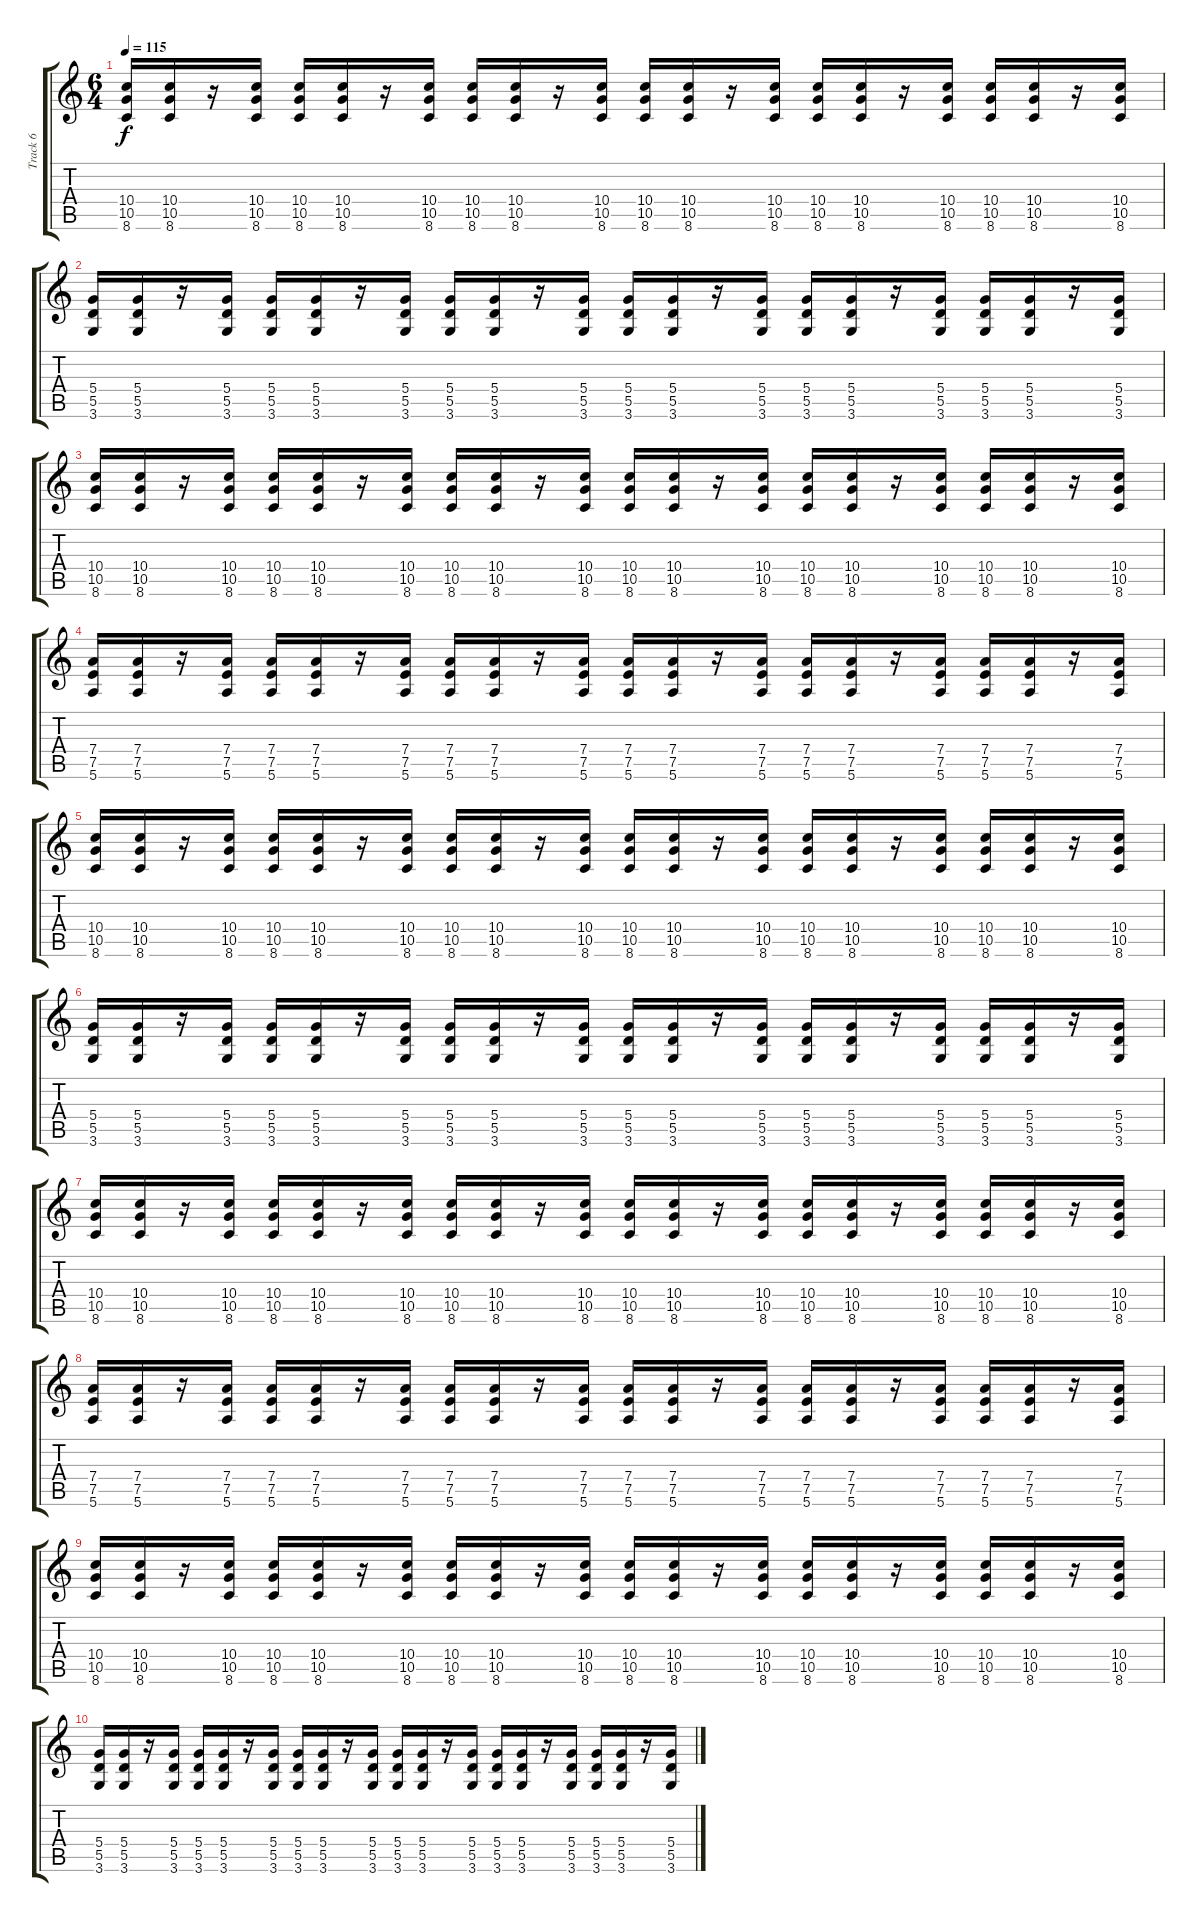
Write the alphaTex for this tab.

\track ("Track 6" "Track 6") {instrument distortionguitar}
\staff {score tabs}
\tuning (E4 B3 G3 D3 A2 E2) {hide}
\ts (6 4)
\tempo 115
\clef g2
\ks c
(10.4 10.5 8.6).16{dy f} (10.4 10.5 8.6).16 r.16 (10.4 10.5 8.6).16 (10.4 10.5 8.6).16 (10.4 10.5 8.6).16 r.16 (10.4 10.5 8.6).16 (10.4 10.5 8.6).16 (10.4 10.5 8.6).16 r.16 (10.4 10.5 8.6).16 (10.4 10.5 8.6).16 (10.4 10.5 8.6).16 r.16 (10.4 10.5 8.6).16 (10.4 10.5 8.6).16 (10.4 10.5 8.6).16 r.16 (10.4 10.5 8.6).16 (10.4 10.5 8.6).16 (10.4 10.5 8.6).16 r.16 (10.4 10.5 8.6).16 |
(5.4 5.5 3.6).16 (5.4 5.5 3.6).16 r.16 (5.4 5.5 3.6).16 (5.4 5.5 3.6).16 (5.4 5.5 3.6).16 r.16 (5.4 5.5 3.6).16 (5.4 5.5 3.6).16 (5.4 5.5 3.6).16 r.16 (5.4 5.5 3.6).16 (5.4 5.5 3.6).16 (5.4 5.5 3.6).16 r.16 (5.4 5.5 3.6).16 (5.4 5.5 3.6).16 (5.4 5.5 3.6).16 r.16 (5.4 5.5 3.6).16 (5.4 5.5 3.6).16 (5.4 5.5 3.6).16 r.16 (5.4 5.5 3.6).16 |
(10.4 10.5 8.6).16 (10.4 10.5 8.6).16 r.16 (10.4 10.5 8.6).16 (10.4 10.5 8.6).16 (10.4 10.5 8.6).16 r.16 (10.4 10.5 8.6).16 (10.4 10.5 8.6).16 (10.4 10.5 8.6).16 r.16 (10.4 10.5 8.6).16 (10.4 10.5 8.6).16 (10.4 10.5 8.6).16 r.16 (10.4 10.5 8.6).16 (10.4 10.5 8.6).16 (10.4 10.5 8.6).16 r.16 (10.4 10.5 8.6).16 (10.4 10.5 8.6).16 (10.4 10.5 8.6).16 r.16 (10.4 10.5 8.6).16 |
(7.4 7.5 5.6).16 (7.4 7.5 5.6).16 r.16 (7.4 7.5 5.6).16 (7.4 7.5 5.6).16 (7.4 7.5 5.6).16 r.16 (7.4 7.5 5.6).16 (7.4 7.5 5.6).16 (7.4 7.5 5.6).16 r.16 (7.4 7.5 5.6).16 (7.4 7.5 5.6).16 (7.4 7.5 5.6).16 r.16 (7.4 7.5 5.6).16 (7.4 7.5 5.6).16 (7.4 7.5 5.6).16 r.16 (7.4 7.5 5.6).16 (7.4 7.5 5.6).16 (7.4 7.5 5.6).16 r.16 (7.4 7.5 5.6).16 |
(10.4 10.5 8.6).16 (10.4 10.5 8.6).16 r.16 (10.4 10.5 8.6).16 (10.4 10.5 8.6).16 (10.4 10.5 8.6).16 r.16 (10.4 10.5 8.6).16 (10.4 10.5 8.6).16 (10.4 10.5 8.6).16 r.16 (10.4 10.5 8.6).16 (10.4 10.5 8.6).16 (10.4 10.5 8.6).16 r.16 (10.4 10.5 8.6).16 (10.4 10.5 8.6).16 (10.4 10.5 8.6).16 r.16 (10.4 10.5 8.6).16 (10.4 10.5 8.6).16 (10.4 10.5 8.6).16 r.16 (10.4 10.5 8.6).16 |
(5.4 5.5 3.6).16 (5.4 5.5 3.6).16 r.16 (5.4 5.5 3.6).16 (5.4 5.5 3.6).16 (5.4 5.5 3.6).16 r.16 (5.4 5.5 3.6).16 (5.4 5.5 3.6).16 (5.4 5.5 3.6).16 r.16 (5.4 5.5 3.6).16 (5.4 5.5 3.6).16 (5.4 5.5 3.6).16 r.16 (5.4 5.5 3.6).16 (5.4 5.5 3.6).16 (5.4 5.5 3.6).16 r.16 (5.4 5.5 3.6).16 (5.4 5.5 3.6).16 (5.4 5.5 3.6).16 r.16 (5.4 5.5 3.6).16 |
(10.4 10.5 8.6).16 (10.4 10.5 8.6).16 r.16 (10.4 10.5 8.6).16 (10.4 10.5 8.6).16 (10.4 10.5 8.6).16 r.16 (10.4 10.5 8.6).16 (10.4 10.5 8.6).16 (10.4 10.5 8.6).16 r.16 (10.4 10.5 8.6).16 (10.4 10.5 8.6).16 (10.4 10.5 8.6).16 r.16 (10.4 10.5 8.6).16 (10.4 10.5 8.6).16 (10.4 10.5 8.6).16 r.16 (10.4 10.5 8.6).16 (10.4 10.5 8.6).16 (10.4 10.5 8.6).16 r.16 (10.4 10.5 8.6).16 |
(7.4 7.5 5.6).16 (7.4 7.5 5.6).16 r.16 (7.4 7.5 5.6).16 (7.4 7.5 5.6).16 (7.4 7.5 5.6).16 r.16 (7.4 7.5 5.6).16 (7.4 7.5 5.6).16 (7.4 7.5 5.6).16 r.16 (7.4 7.5 5.6).16 (7.4 7.5 5.6).16 (7.4 7.5 5.6).16 r.16 (7.4 7.5 5.6).16 (7.4 7.5 5.6).16 (7.4 7.5 5.6).16 r.16 (7.4 7.5 5.6).16 (7.4 7.5 5.6).16 (7.4 7.5 5.6).16 r.16 (7.4 7.5 5.6).16 |
(10.4 10.5 8.6).16 (10.4 10.5 8.6).16 r.16 (10.4 10.5 8.6).16 (10.4 10.5 8.6).16 (10.4 10.5 8.6).16 r.16 (10.4 10.5 8.6).16 (10.4 10.5 8.6).16 (10.4 10.5 8.6).16 r.16 (10.4 10.5 8.6).16 (10.4 10.5 8.6).16 (10.4 10.5 8.6).16 r.16 (10.4 10.5 8.6).16 (10.4 10.5 8.6).16 (10.4 10.5 8.6).16 r.16 (10.4 10.5 8.6).16 (10.4 10.5 8.6).16 (10.4 10.5 8.6).16 r.16 (10.4 10.5 8.6).16 |
(5.4 5.5 3.6).16 (5.4 5.5 3.6).16 r.16 (5.4 5.5 3.6).16 (5.4 5.5 3.6).16 (5.4 5.5 3.6).16 r.16 (5.4 5.5 3.6).16 (5.4 5.5 3.6).16 (5.4 5.5 3.6).16 r.16 (5.4 5.5 3.6).16 (5.4 5.5 3.6).16 (5.4 5.5 3.6).16 r.16 (5.4 5.5 3.6).16 (5.4 5.5 3.6).16 (5.4 5.5 3.6).16 r.16 (5.4 5.5 3.6).16 (5.4 5.5 3.6).16 (5.4 5.5 3.6).16 r.16 (5.4 5.5 3.6).16
